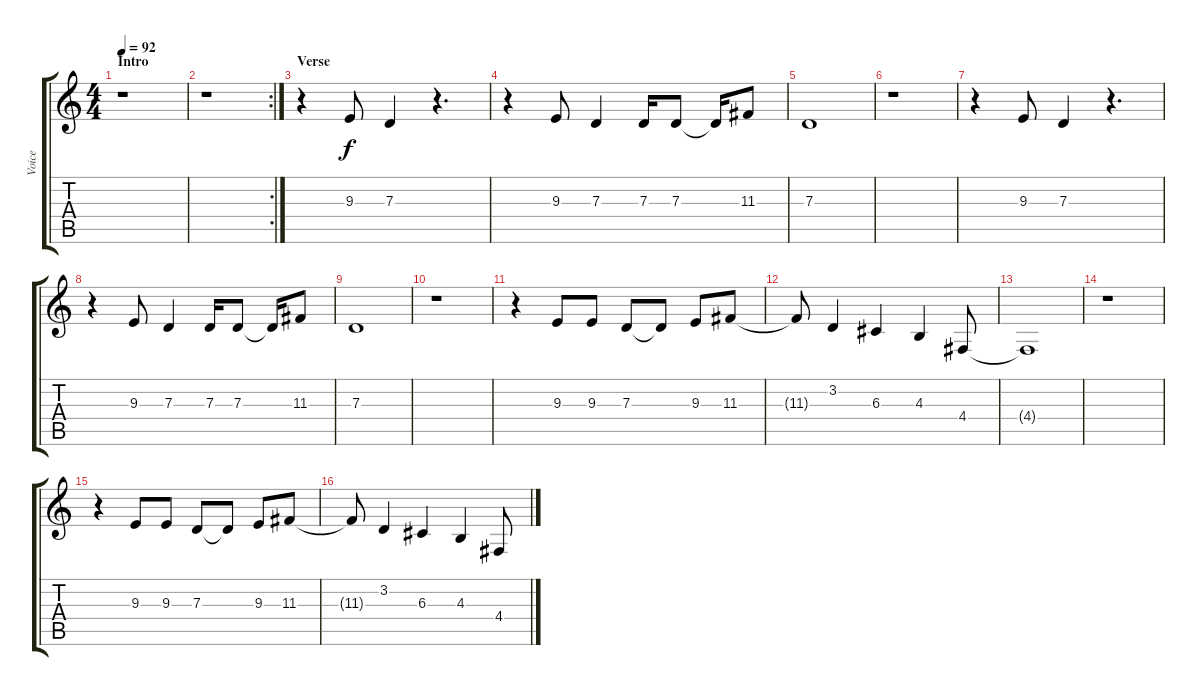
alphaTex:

\track ("Voice" "Voice") {instrument synthbrass1}
\staff {score tabs}
\tuning (E4 B3 G3 D3 A2 E2) {hide}
\ts (4 4)
\section ("" "Intro")
\tempo 92
\clef g2
\ks c
r.1{dy f instrument synthbrass1} |
\rc 2
r.1 |
\section ("" "Verse")
r.4 9.3.8 7.3.4 r.4{d} |
r.4 9.3.8 7.3.4 7.3.16 7.3.8 7.3{t}.16 11.3.8 |
7.3.1 |
r.1 |
r.4 9.3.8 7.3.4 r.4{d} |
r.4 9.3.8 7.3.4 7.3.16 7.3.8 7.3{t}.16 11.3.8 |
7.3.1 |
r.1 |
r.4 9.3.8 9.3.8 7.3.8 7.3{t}.8 9.3.8 11.3.8 |
11.3{t}.8 3.2.4 6.3.4 4.3.4 4.4.8 |
4.4{t}.1 |
r.1 |
r.4 9.3.8 9.3.8 7.3.8 7.3{t}.8 9.3.8 11.3.8 |
11.3{t}.8 3.2.4 6.3.4 4.3.4 4.4.8
